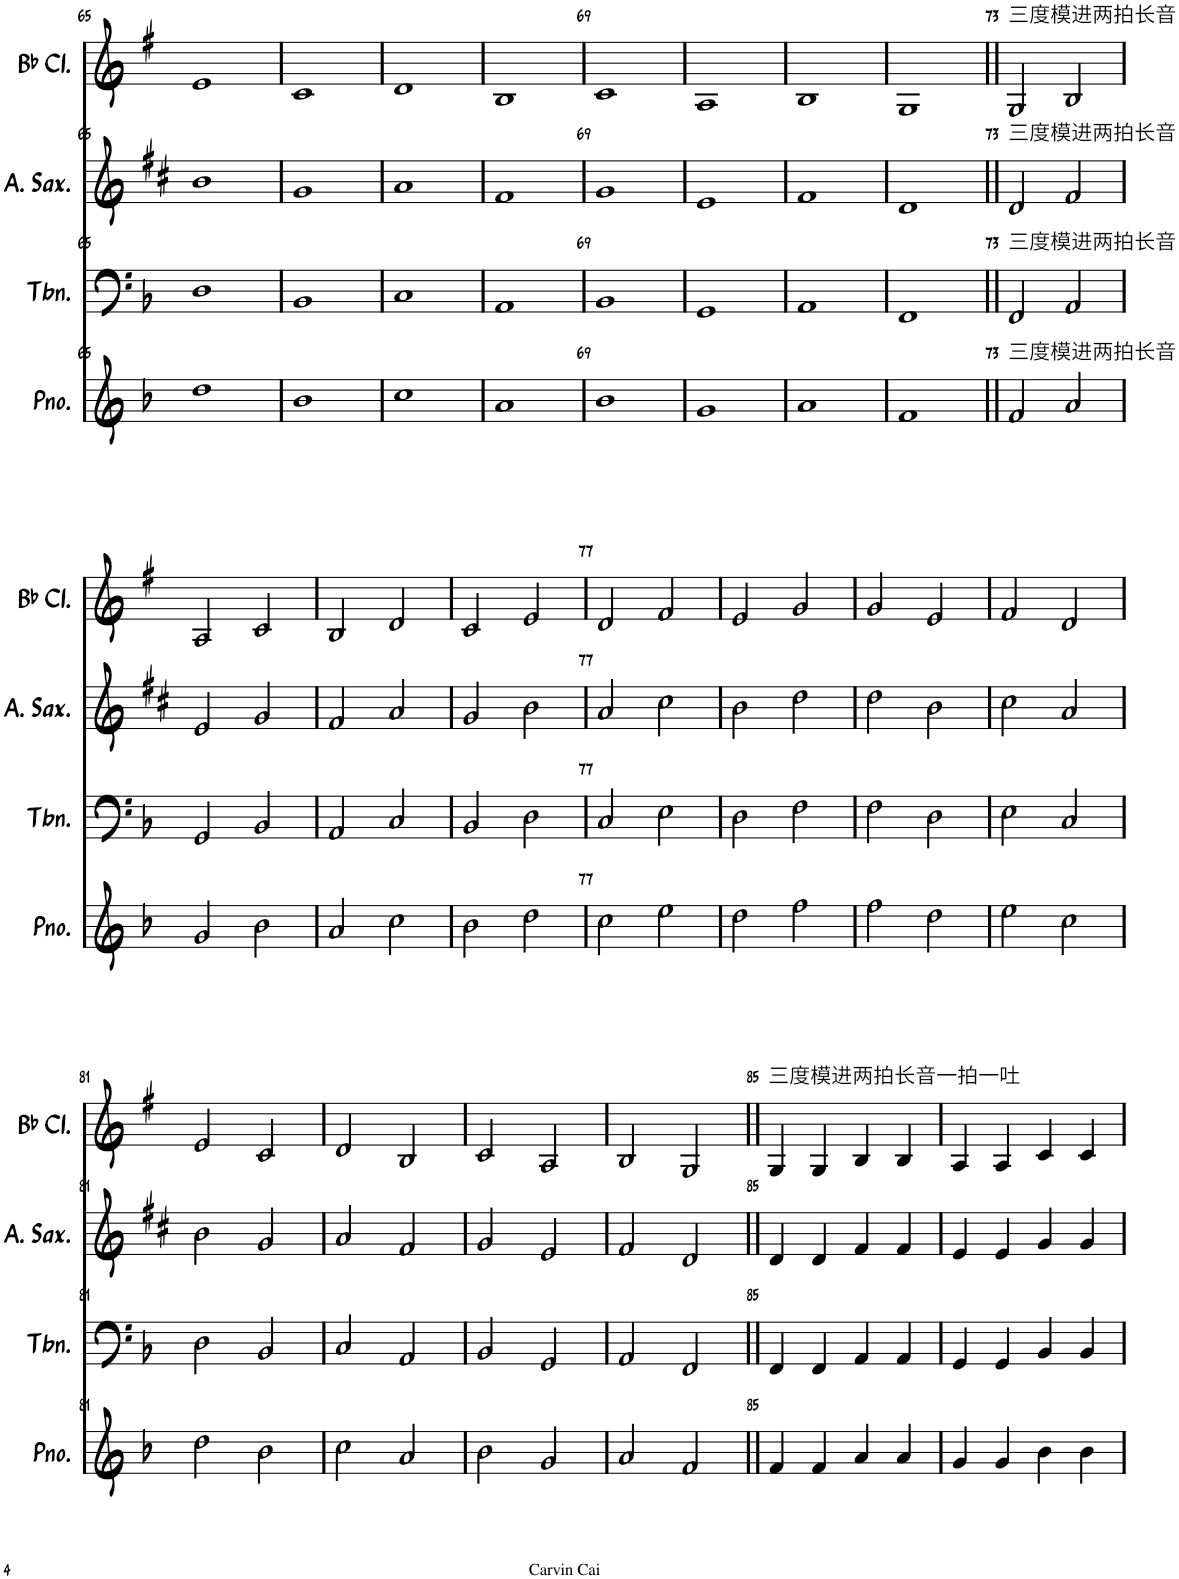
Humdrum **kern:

**kern	**kern	**kern	**kern
*part4	*part3	*part2	*part1
*staff4	*staff3	*staff2	*staff1
*I"钢琴	*I"长号	*I"中音萨克斯	*I"降B调单簧管
!!LO:PB:g=z
*clefG2	*clefF4	*clefG2	*clefG2
*	*	*Trd5c9	*Trd1c2
*k[b-]	*k[b-]	*k[f#c#]	*k[f#]
*M4/4	*M4/4	*M4/4	*M4/4
=65	=65	=65	=65
1dd	1D	1b	1e
=66	=66	=66	=66
1b-	1BB-	1g	1c
=67	=67	=67	=67
1cc	1C	1a	1d
=68	=68	=68	=68
1a	1AA	1f#	1B
=69	=69	=69	=69
1b-	1BB-	1g	1c
=70	=70	=70	=70
1g	1GG	1e	1A
=71	=71	=71	=71
1a	1AA	1f#	1B
=72	=72	=72	=72
1f	1FF	1d	1G
=73||	=73||	=73||	=73||
!	!	!	!LO:TX:a:t=三度模进两拍长音
!	!	!LO:TX:a:t=三度模进两拍长音	!
!	!LO:TX:a:t=三度模进两拍长音	!	!
!LO:TX:a:t=三度模进两拍长音	!	!	!
2f/	2FF/	2d/	2G/
2a/	2AA/	2f#/	2B/
!!LO:LB:g=z
=74	=74	=74	=74
2g/	2GG/	2e/	2A/
2b-\	2BB-/	2g/	2c/
=75	=75	=75	=75
2a/	2AA/	2f#/	2B/
2cc\	2C/	2a/	2d/
=76	=76	=76	=76
2b-\	2BB-/	2g/	2c/
2dd\	2D\	2b\	2e/
=77	=77	=77	=77
2cc\	2C/	2a/	2d/
2ee\	2E\	2cc#\	2f#/
=78	=78	=78	=78
2dd\	2D\	2b\	2e/
2ff\	2F\	2dd\	2g/
=79	=79	=79	=79
2ff\	2F\	2dd\	2g/
2dd\	2D\	2b\	2e/
=80	=80	=80	=80
2ee\	2E\	2cc#\	2f#/
2cc\	2C/	2a/	2d/
!!LO:LB:g=z
=81	=81	=81	=81
2dd\	2D\	2b\	2e/
2b-\	2BB-/	2g/	2c/
=82	=82	=82	=82
2cc\	2C/	2a/	2d/
2a/	2AA/	2f#/	2B/
=83	=83	=83	=83
2b-\	2BB-/	2g/	2c/
2g/	2GG/	2e/	2A/
=84	=84	=84	=84
2a/	2AA/	2f#/	2B/
2f/	2FF/	2d/	2G/
=85||	=85||	=85||	=85||
!	!	!	!LO:TX:a:t=三度模进两拍长音一拍一吐
4f/	4FF/	4d/	4G/
4f/	4FF/	4d/	4G/
4a/	4AA/	4f#/	4B/
4a/	4AA/	4f#/	4B/
=86	=86	=86	=86
4g/	4GG/	4e/	4A/
4g/	4GG/	4e/	4A/
4b-\	4BB-/	4g/	4c/
4b-\	4BB-/	4g/	4c/
=	=	=	=
*-	*-	*-	*-
